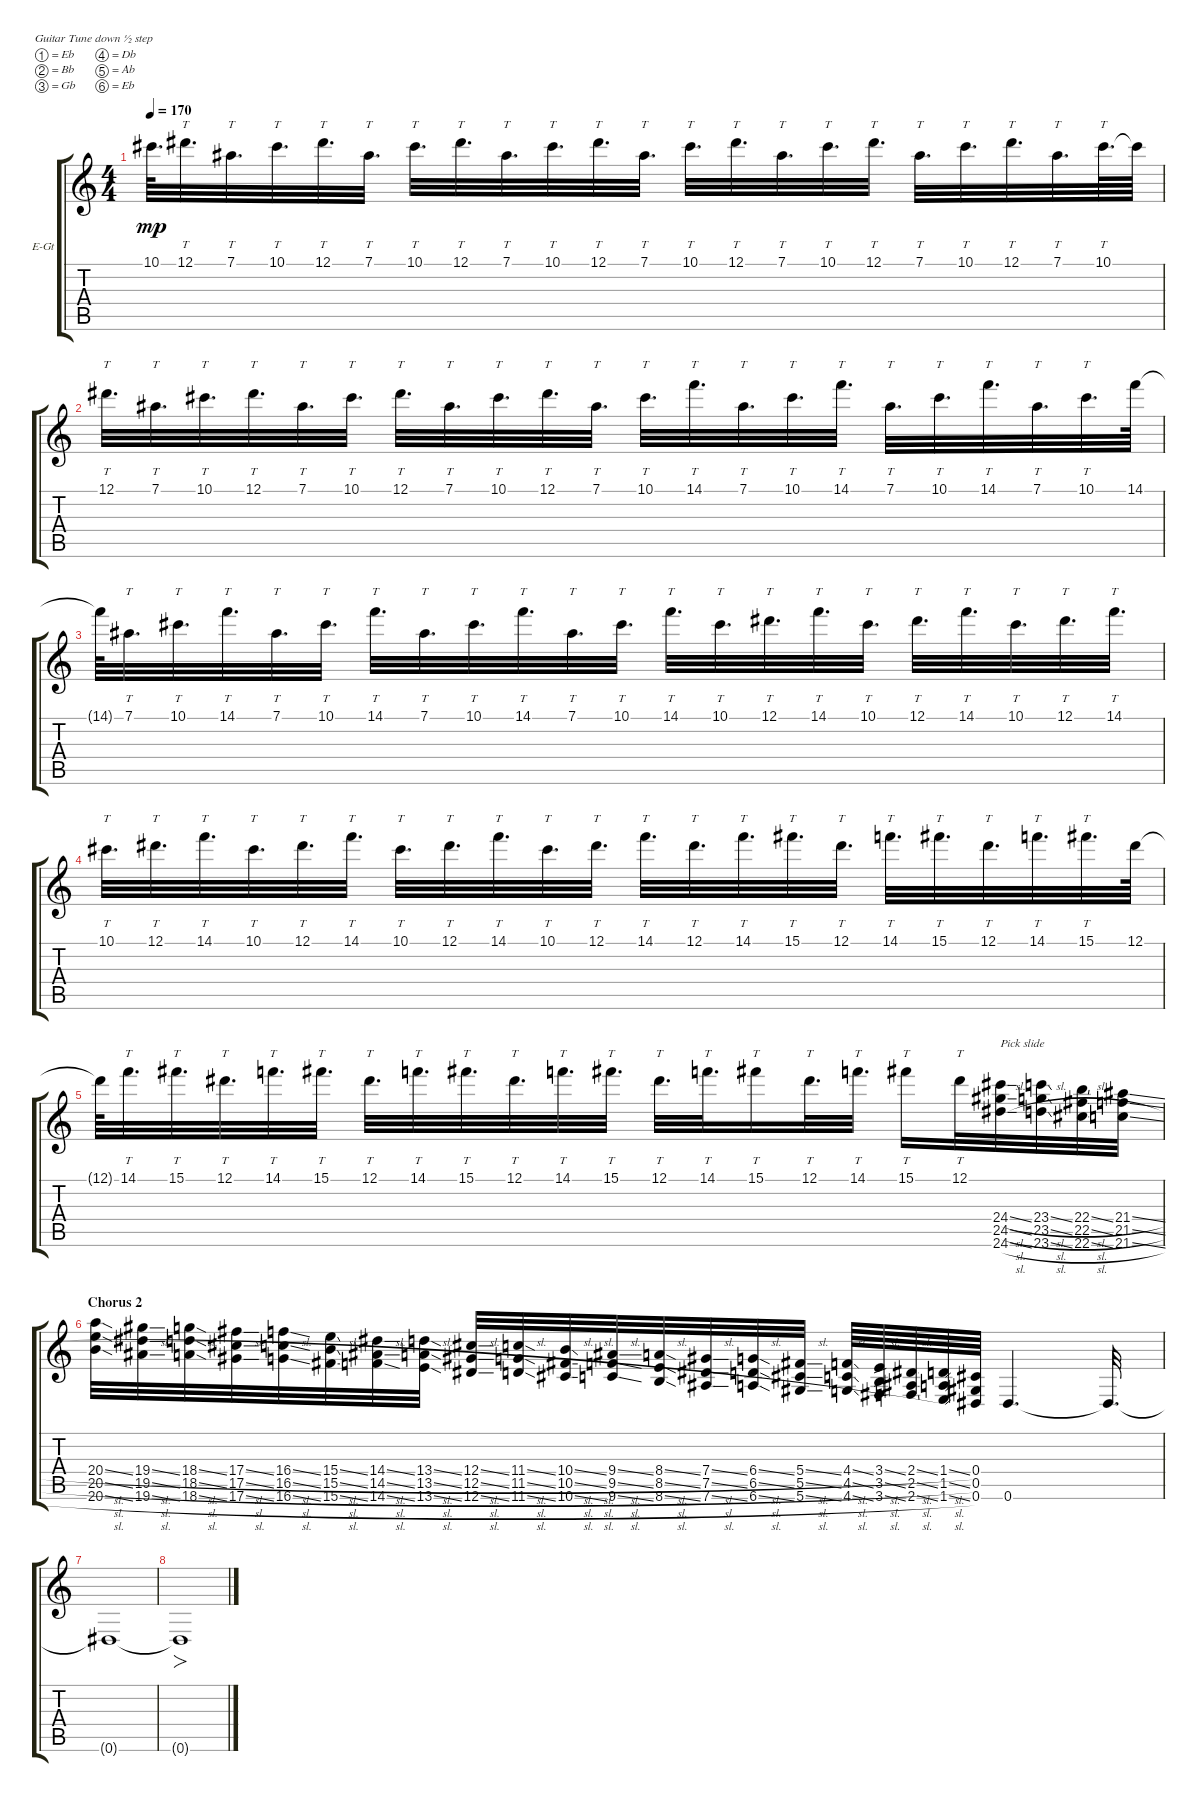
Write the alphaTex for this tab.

\defaultSystemsLayout 4
\bracketExtendMode groupsimilarinstruments
\firstSystemTrackNameOrientation horizontal
\otherSystemsTrackNameOrientation horizontal
\track ("Blondie Hammet - Lead" "E-Gt") {instrument distortionguitar}
\staff {score tabs}
\tuning (Eb4 Bb3 Gb3 Db3 Ab2 Eb2)
\ts (4 4)
\tempo 170
\clef g2
\ks c
10.1{t}.64{d dy mp} 12.1.32{tt d} 7.1.32{tt d} 10.1.32{tt d} 12.1.32{tt d} 7.1.32{tt d} 10.1.32{tt d} 12.1.32{tt d} 7.1.32{tt d} 10.1.32{tt d} 12.1.32{tt d} 7.1.32{tt d} 10.1.32{tt d} 12.1.32{tt d} 7.1.32{tt d} 10.1.32{tt d} 12.1.32{tt d} 7.1.32{tt d} 10.1.32{tt d} 12.1.32{tt d} 7.1.32{tt d} 10.1.64{tt d} 10.1{t}.64 |
12.1.32{tt d} 7.1.32{tt d} 10.1.32{tt d} 12.1.32{tt d} 7.1.32{tt d} 10.1.32{tt d} 12.1.32{tt d} 7.1.32{tt d} 10.1.32{tt d} 12.1.32{tt d} 7.1.32{tt d} 10.1.32{tt d} 14.1.32{tt d} 7.1.32{tt d} 10.1.32{tt d} 14.1.32{tt d} 7.1.32{tt d} 10.1.32{tt d} 14.1.32{tt d} 7.1.32{tt d} 10.1.32{tt d} 14.1.64 |
14.1{t}.64 7.1.32{tt d} 10.1.32{tt d} 14.1.32{tt d} 7.1.32{tt d} 10.1.32{tt d} 14.1.32{tt d} 7.1.32{tt d} 10.1.32{tt d} 14.1.32{tt d} 7.1.32{tt d} 10.1.32{tt d} 14.1.32{tt d} 10.1.32{tt d} 12.1.32{tt d} 14.1.32{tt d} 10.1.32{tt d} 12.1.32{tt d} 14.1.32{tt d} 10.1.32{tt d} 12.1.32{tt d} 14.1.32{tt d} |
10.1.32{tt d} 12.1.32{tt d} 14.1.32{tt d} 10.1.32{tt d} 12.1.32{tt d} 14.1.32{tt d} 10.1.32{tt d} 12.1.32{tt d} 14.1.32{tt d} 10.1.32{tt d} 12.1.32{tt d} 14.1.32{tt d} 12.1.32{tt d} 14.1.32{tt d} 15.1.32{tt d} 12.1.32{tt d} 14.1.32{tt d} 15.1.32{tt d} 12.1.32{tt d} 14.1.32{tt d} 15.1.32{tt d} 12.1.64 |
12.1{t}.64 14.1.32{tt d} 15.1.32{tt d} 12.1.32{tt d} 14.1.32{tt d} 15.1.32{tt d} 12.1.32{tt d} 14.1.32{tt d} 15.1.32{tt d} 12.1.32{tt d} 14.1.32{tt d} 15.1.32{tt d} 12.1.32{tt d} 14.1.32{tt d} 15.1.16{tt} 12.1.32{tt d} 14.1.32{tt d} 15.1.16{tt} 12.1.32{tt} (24.4{sl} 24.5{sl} 24.6{sl}).32{txt "Pick slide"} (23.4{sl} 23.5{sl} 23.6{sl}).32 (22.4{sl} 22.5{sl} 22.6{sl}).32 (21.4{sl} 21.5{sl} 21.6{sl}).32 |
\section ("" "Chorus 2")
(20.4{sl} 20.5{sl} 20.6{sl}).32 (19.4{sl} 19.5{sl} 19.6{sl}).32 (18.4{sl} 18.5{sl} 18.6{sl}).32 (17.4{sl} 17.5{sl} 17.6{sl}).32 (16.4{sl} 16.6{sl} 16.5{sl}).32 (15.4{sl} 15.6{sl} 15.5{sl}).32 (14.4{sl} 14.6{sl} 14.5{sl}).32 (13.4{sl} 13.6{sl} 13.5{sl}).32 (12.4{sl} 12.6{sl} 12.5{sl}).32 (11.4{sl} 11.6{sl} 11.5{sl}).32 (10.4{sl} 10.6{sl} 10.5{sl}).32 (9.4{sl} 9.6{sl} 9.5{sl}).32 (8.4{sl} 8.6{sl} 8.5{sl}).32 (7.4{sl} 7.6{sl} 7.5{sl}).32 (6.4{sl} 6.6{sl} 6.5{sl}).32 (5.4{sl} 5.6{sl} 5.5{sl}).32 (4.4{sl} 4.6{sl} 4.5{sl}).64 (3.4{sl} 3.6{sl} 3.5{sl}).64 (2.4{sl} 2.6{sl} 2.5{sl}).64 (1.4{sl} 1.6{sl} 1.5{sl}).64 (0.4 0.5 0.6).64 0.6.4{d} 0.6{t}.32{d} |
0.6{t}.1 |
0.6{t}.1{fo}
